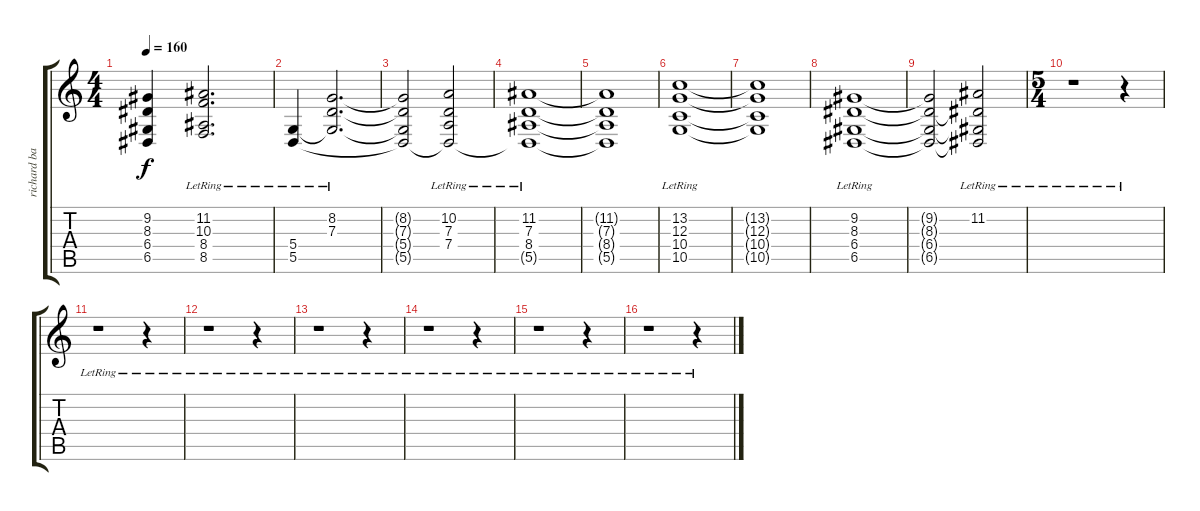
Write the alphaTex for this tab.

\track ("richard barbieri ( keybord )" "richard ba") {instrument stringensemble1}
\staff {score tabs}
\tuning (E4 B3 G3 D3 A2 D2) {hide}
\ts (4 4)
\tempo 160
\clef g2
\ks c
(9.2{t} 8.3{t} 6.4{t} 6.5{t}).4{dy f} (11.2{lr} 10.3{lr} 8.4{lr} 8.5{lr}).2{d} |
(5.4{lr} 5.5{lr}).4{volume 14} (8.2{lr} 7.3{lr} 5.4{t}).2{d} |
(8.2{t} 7.3{t} 5.4{t} 5.5{t}).2 (10.2{lr} 7.3{lr} 7.4{lr} 5.5{t}).2 |
(11.2{lr} 7.3{lr} 8.4{lr} 5.5{t}).1 |
(11.2{t} 7.3{t} 8.4{t} 5.5{t}).1 |
(13.2{lr} 12.3{lr} 10.4{lr} 10.5{lr}).1 |
(13.2{t} 12.3{t} 10.4{t} 10.5{t}).1 |
(9.2{lr} 8.3{lr} 6.4{lr} 6.5{lr}).1 |
(9.2{t} 8.3{t} 6.4{t} 6.5{t}).2 (11.2{lr} 8.3{t} 6.4{t} 6.5{t}).2 |
\ts (5 4)
r.1 r.4 |
r.1 r.4 |
r.1 r.4 |
r.1 r.4 |
r.1 r.4 |
r.1 r.4 |
r.1 r.4
